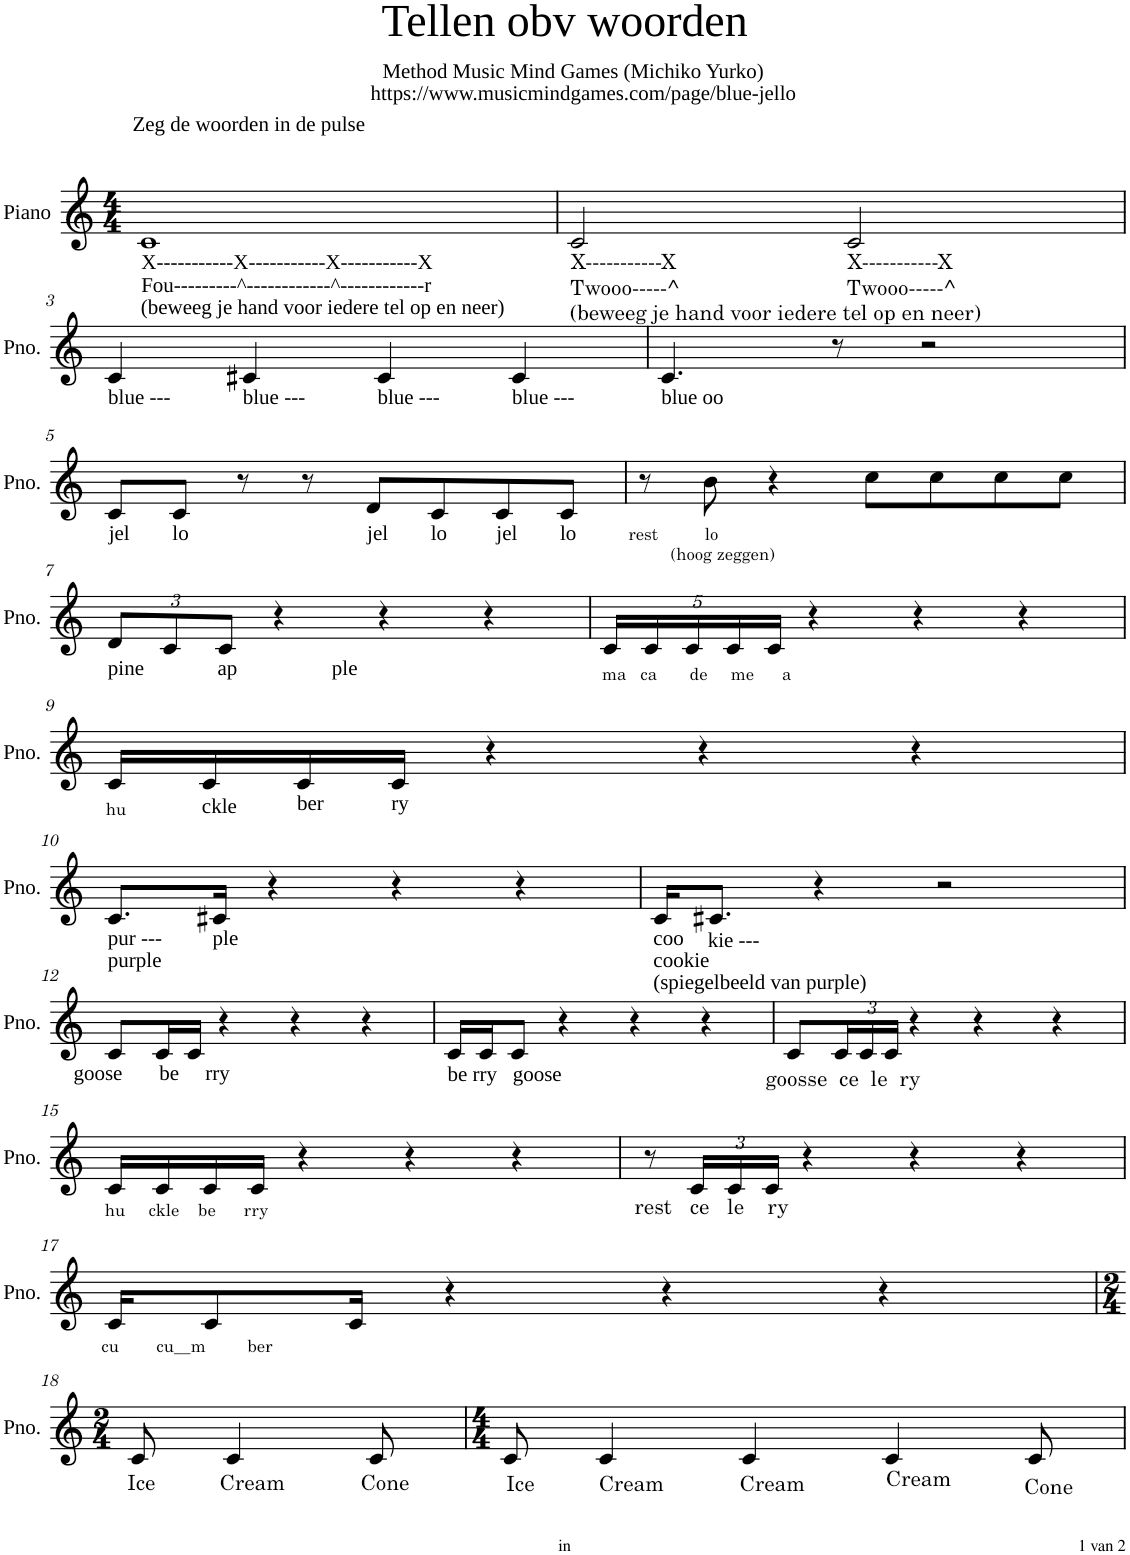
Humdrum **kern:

**kern
*part1
*staff1
*I"Piano
*I'Pno.
*clefG2
*k[]
*M4/4
=1
!LO:TX:b:t=X-----------X-----------X-----------X
!LO:TX:b:t=Fou---------^------------^------------r
!LO:TX:b:t=(beweeg je hand voor iedere tel op en neer)
1c
=2
!LO:TX:b:t=X-----------X
!LO:TX:b:t=Twooo-----^
!LO:TX:b:t=(beweeg je hand voor iedere tel op en neer)
2c/
!LO:TX:b:t=X-----------X
!LO:TX:b:t=Twooo-----^
2c/
!!LO:LB:g=z
=3
!LO:TX:b:t=blue ---
!LO:TX:a:t=Zeg de woorden in de pulse
4c/
!LO:TX:b:t=blue ---
4c#X/
!LO:TX:b:t=blue ---
4c#/
!LO:TX:b:t=blue ---
4c#/
=4
!LO:TX:b:t=blue oo
4.c/
8r
2r
!!LO:LB:g=z
=5
!LO:TX:b:t=jel
8c/L
!LO:TX:b:t=lo
8c/J
8r
8r
!LO:TX:b:t=jel
8d/L
!LO:TX:b:t=lo
8c/
!LO:TX:b:t=jel
8c/
!LO:TX:b:t=lo
8c/J
=6
!LO:TX:b:t=rest          lo
!LO:TX:b:t=(hoog zeggen)
8r
8b\
4r
8cc\L
8cc\
8cc\
8cc\J
!!LO:LB:g=z
=7
*Xbrackettup
!LO:TX:b:t=pine              ap                  ple
12d/L
12c/
12c/J
4r
4r
4r
=8
!LO:TX:b:t=ma   ca       de     me      a
20c/LL
20c/
20c/
20c/
20c/JJ
4r
4r
4r
!!LO:LB:g=z
=9
!LO:TX:b:t=hu
16c/LL
!LO:TX:b:t=ckle
16c/
!LO:TX:b:t=ber
16c/
!LO:TX:b:t=ry
16c/JJ
4r
4r
4r
!!LO:LB:g=z
=10
!LO:TX:b:t=pur ---
!LO:TX:b:t=purple
8.c/L
!LO:TX:b:t=ple
16c#X/Jk
4r
4r
4r
=11
!LO:TX:b:t=coo
!LO:TX:b:t=cookie
!LO:TX:b:t=(spiegelbeeld van purple)
16c/KL
!LO:TX:b:t=kie ---
8.c#X/J
4r
2r
!!LO:LB:g=z
=12
8c/L
!LO:TX:b:t=goose       be     rry
16c/L
16c/JJ
4r
4r
4r
=13
16c/LL
16c/J
!LO:TX:b:t=be rry   goose
8c/J
4r
4r
4r
=14
!LO:TX:b:t=goosse  ce  le  ry
8c/L
24c/L
24c/
24c/JJ
4r
4r
4r
!!LO:LB:g=z
=15
!LO:TX:b:t=hu     ckle    be      rry
16c/LL
16c/
16c/
16c/JJ
4r
4r
4r
=16
!LO:TX:b:t=rest
8r
!LO:TX:b:t=ce   le    ry
24c/LL
24c/
24c/JJ
4r
4r
4r
!!LO:LB:g=z
=17
!LO:TX:b:t=cu        cu__m         ber
16c/KL
8c/
16c/Jk
4r
4r
4r
!!LO:LB:g=z
=18
*M2/4
!LO:TX:b:t=Ice           Cream             Cone
8c/
4c/
8c/
=19
*M4/4
!LO:TX:b:t=Ice           Cream             Cream
8c/
4c/
4c/
!LO:TX:b:t=Cream
4c/
!LO:TX:b:t=Cone
8c/
=
*-
